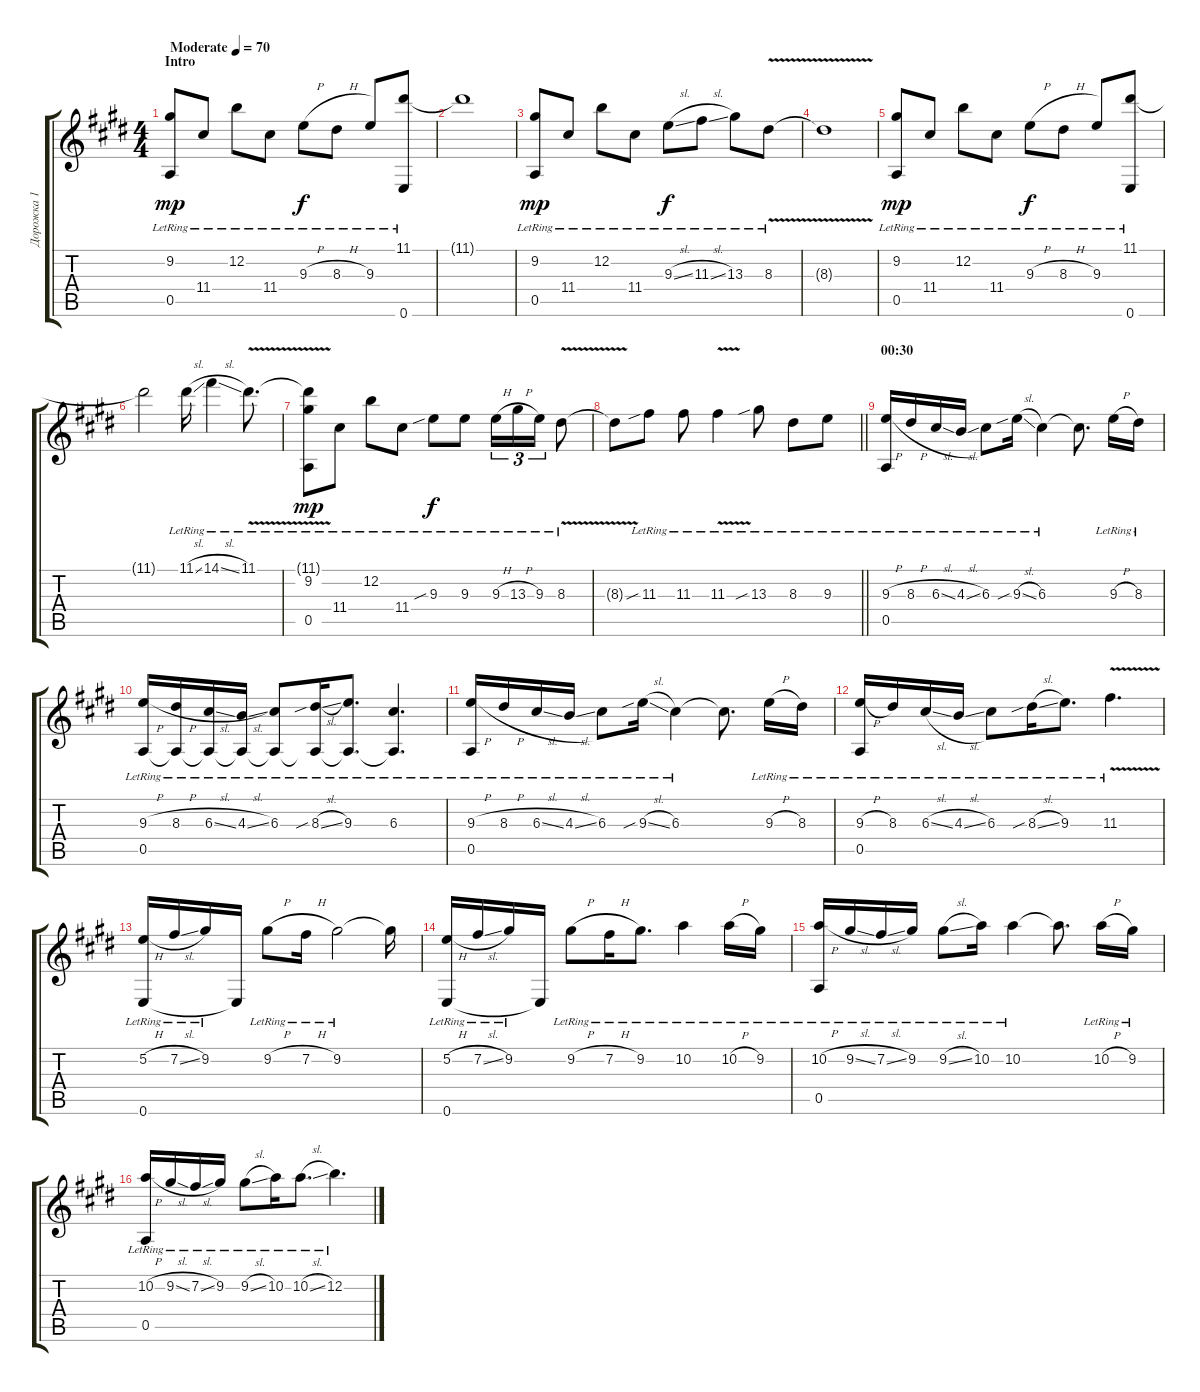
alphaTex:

\track ("Дорожка 1" "Дорожка 1") {instrument electricguitarjazz}
\staff {score tabs}
\tuning (E4 B3 G3 D3 A2 E2) {hide}
\ts (4 4)
\section ("" "Intro")
\tempo (70 "Moderate")
\clef g2
\ks e
(9.2{lr} 0.5{lr}).8{dy mp instrument electricguitarjazz} 11.4{lr}.8 12.2{lr}.8 11.4{lr}.8 9.3{h lr}.8{dy f} 8.3{h lr}.8 9.3{lr}.8 (11.1{lr} 0.6{lr}).8 |
11.1{t}.1 |
(9.2{lr} 0.5{lr}).8{dy mp} 11.4{lr}.8 12.2{lr}.8 11.4{lr}.8 9.3{sl lr}.8{dy f} 11.3{sl lr}.8 13.3{lr}.8 8.3{v lr}.8 |
8.3{t}.1 |
(9.2{lr} 0.5{lr}).8{dy mp} 11.4{lr}.8 12.2{lr}.8 11.4{lr}.8 9.3{h lr}.8{dy f} 8.3{h lr}.8 9.3{lr}.8 (11.1{lr} 0.6{lr}).8 |
11.1{t}.2 11.1{sl lr}.16 14.1{sl lr}.4 11.1{v lr}.8{d} |
(11.1{t} 9.2{lr} 0.5{lr}).8{dy mp} 11.4{lr}.8 12.2{lr}.8 11.4{lr}.8 9.3{sib lr}.8{dy f} 9.3{lr}.8 9.3{h lr}.16{tu (3 2)} 13.3{h lr}.16{tu (3 2)} 9.3{lr}.16{tu (3 2)} 8.3{v lr}.8 |
\barLineRight lightlight
8.3{t}.8 11.3{sib lr}.8 11.3{lr}.8 11.3{v lr}.4 13.3{sib lr}.8 8.3{lr}.8 9.3{lr}.8 |
\section ("" "00:30")
(9.3{h lr} 0.5{lr}).16 8.3{h lr}.16 6.3{sl lr}.16 4.3{sl lr}.16 6.3{lr}.8 9.3{sib sl lr}.16 6.3{lr}.4 6.3{t}.8{d} 9.3{h lr}.16 8.3{lr}.16 |
(9.3{h lr} 0.5).16 (8.3{h lr} 0.5{t}).16 (6.3{sl lr} 0.5{t}).16 (4.3{sl lr} 0.5{t}).16 (6.3{lr} 0.5{t}).8 (8.3{sib sl lr} 0.5{t}).16 (9.3{lr} 0.5{t}).8{d} (6.3{lr} 0.5{t}).4{d} |
(9.3{h lr} 0.5{lr}).16 8.3{h lr}.16 6.3{sl lr}.16 4.3{sl lr}.16 6.3{lr}.8 9.3{sib sl lr}.16 6.3{lr}.4 6.3{t}.8{d} 9.3{h lr}.16 8.3{lr}.16 |
(9.3{h lr} 0.5{lr}).16 8.3{lr}.16 6.3{sl lr}.16 4.3{sl lr}.16 6.3{lr}.8 8.3{sib sl lr}.16 9.3{lr}.8{d} 11.3{v lr}.4{d} |
(5.2{h lr} 0.6{lr}).16 7.2{sl lr}.16 9.2{lr}.16 0.6{t}.16 9.2{h lr}.8 7.2{h lr}.16 9.2{lr}.2 9.2{t}.16 |
(5.2{h lr} 0.6{lr}).16 7.2{sl lr}.16 9.2{lr}.16 0.6{t}.16 9.2{h lr}.8 7.2{h lr}.16 9.2{lr}.8{d} 10.2{lr}.4 10.2{h lr}.16 9.2{lr}.16 |
(10.2{h lr} 0.5{lr}).16 9.2{sl lr}.16 7.2{sl lr}.16 9.2{lr}.16 9.2{sl lr}.8 10.2{lr}.16 10.2{lr}.4 10.2{t}.8{d} 10.2{h lr}.16 9.2{lr}.16 |
(10.2{h lr} 0.5{lr}).16 9.2{sl lr}.16 7.2{sl lr}.16 9.2{lr}.16 9.2{sl lr}.8 10.2{lr}.16 10.2{sl lr}.8{d} 12.2{lr}.4{d}
